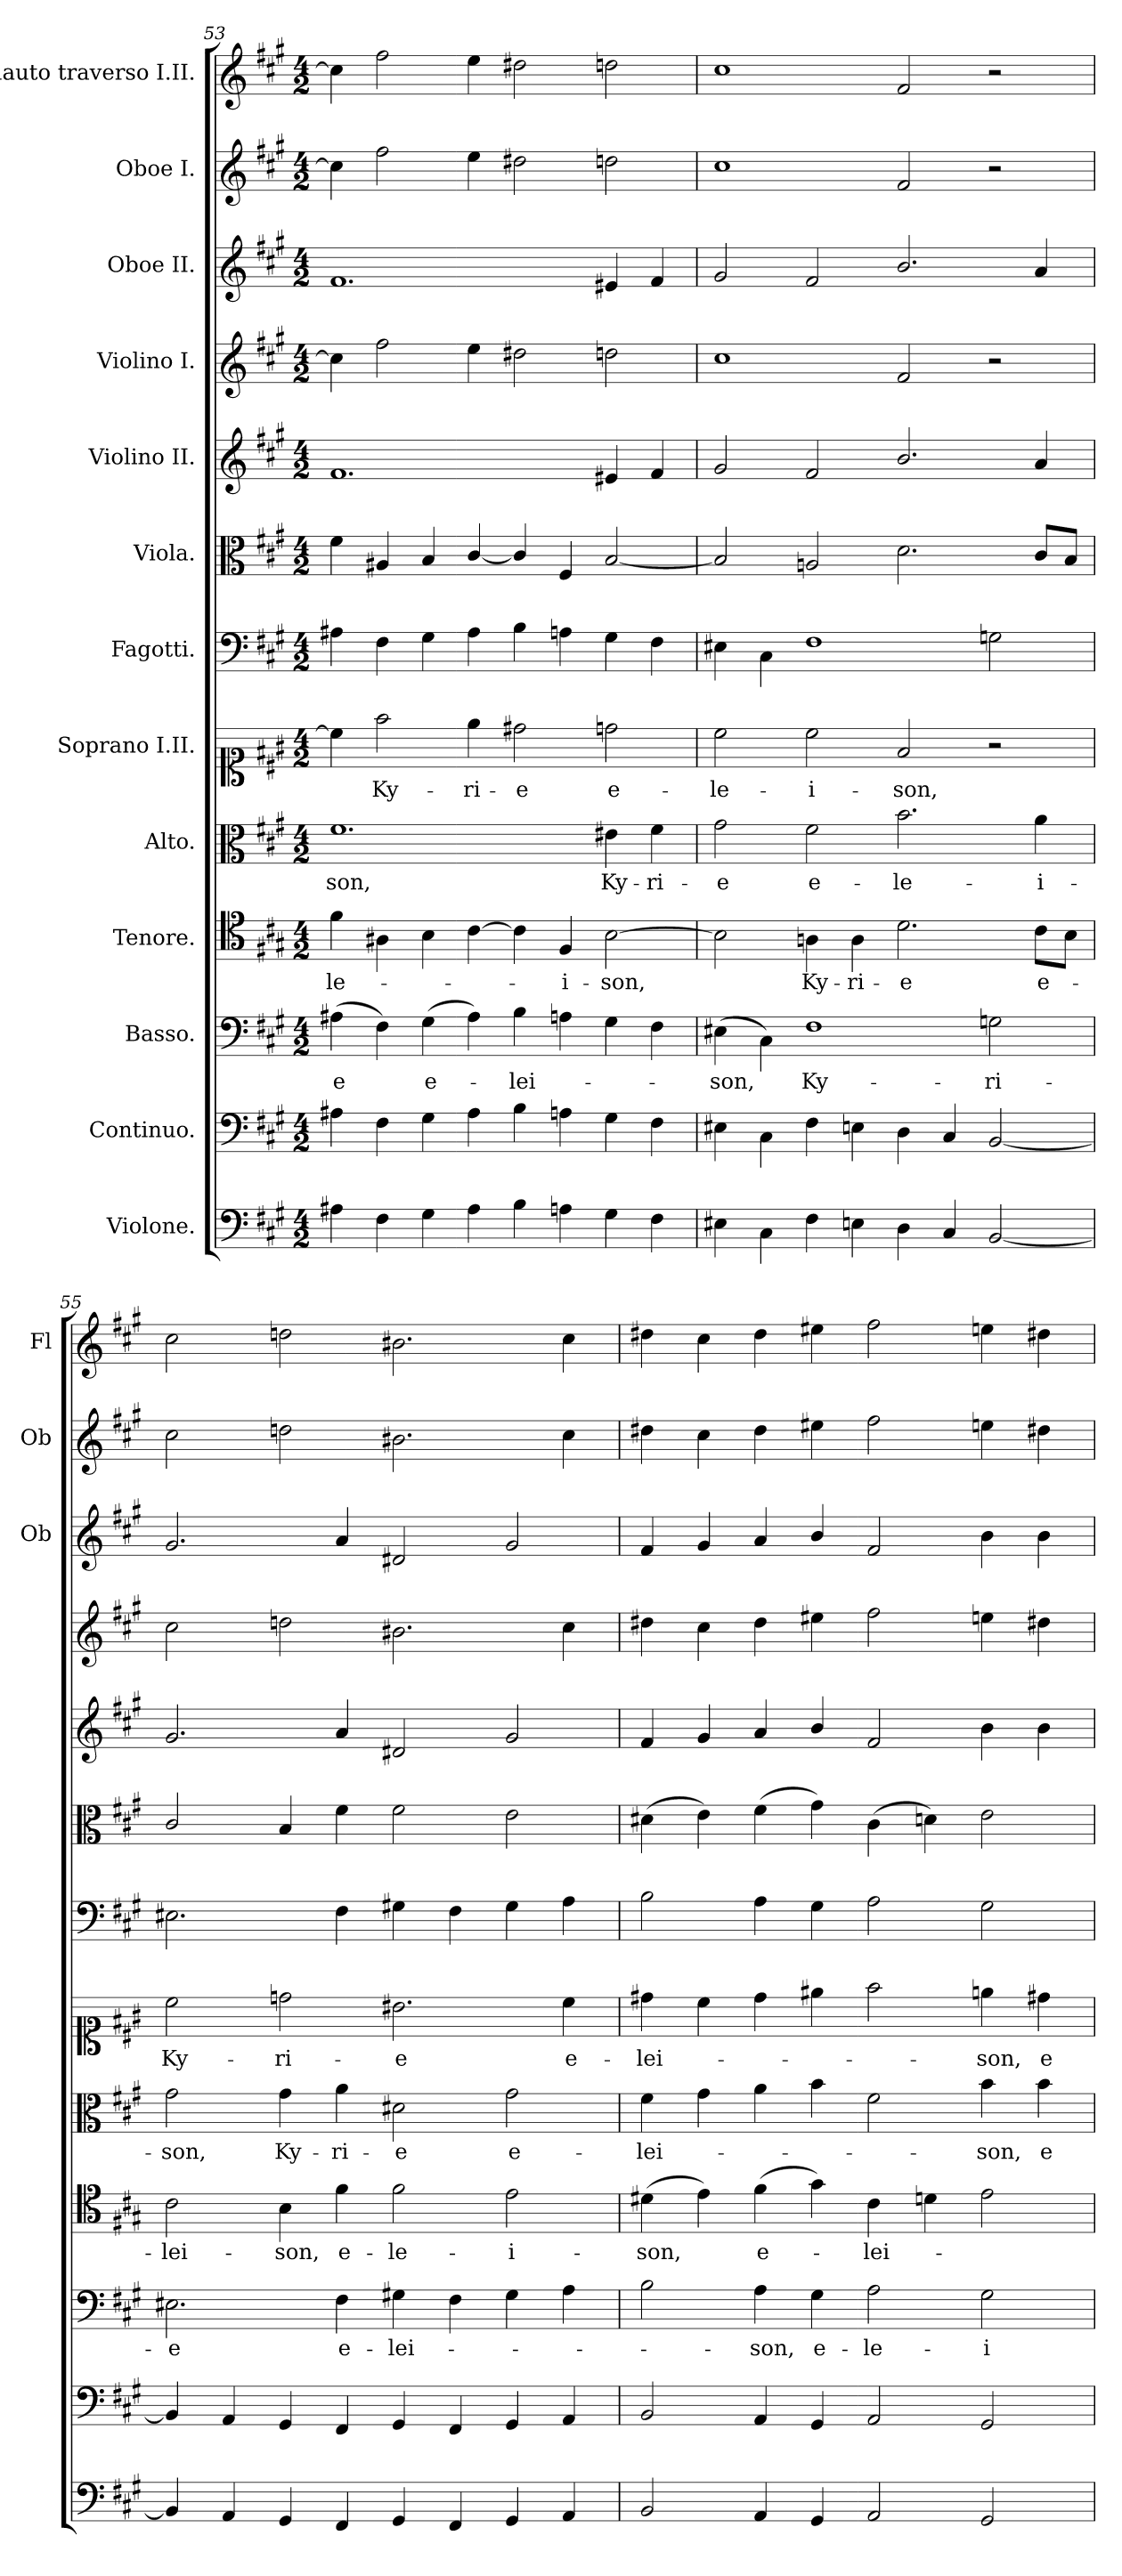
**kern	**kern	**kern	**text	**kern	**text	**kern	**text	**kern	**text	**kern	**kern	**kern	**kern	**kern	**kern	**kern
*part13	*part12	*part11	*part11	*part10	*part10	*part9	*part9	*part8	*part8	*part7	*part6	*part5	*part4	*part3	*part2	*part1
*staff13	*staff12	*staff11	*staff11	*staff10	*staff10	*staff9	*staff9	*staff8	*staff8	*staff7	*staff6	*staff5	*staff4	*staff3	*staff2	*staff1
*I"Violone.	*I"Continuo.	*I"Basso.	*	*I"Tenore.	*	*I"Alto.	*	*I"Soprano I.II.	*	*I"Fagotti.	*I"Viola.	*I"Violino II.	*I"Violino I.	*I"Oboe II.	*I"Oboe I.	*I"Flauto traverso I.II.
*	*	*	*	*	*	*	*	*	*	*	*	*	*	*I'Ob	*I'Ob	*I'Fl
*clefF4	*clefF4	*clefF4	*	*clefC4	*	*clefC3	*	*clefC1	*	*clefF4	*clefC3	*clefG2	*clefG2	*clefG2	*clefG2	*clefG2
*ITrd7c12	*	*	*	*	*	*	*	*	*	*	*	*	*	*	*	*
*k[f#c#g#]	*k[f#c#g#]	*k[f#c#g#]	*	*k[f#c#g#]	*	*k[f#c#g#]	*	*k[f#c#g#]	*	*k[f#c#g#]	*k[f#c#g#]	*k[f#c#g#]	*k[f#c#g#]	*k[f#c#g#]	*k[f#c#g#]	*k[f#c#g#]
*M4/2	*M4/2	*M4/2	*	*M4/2	*	*M4/2	*	*M4/2	*	*M4/2	*M4/2	*M4/2	*M4/2	*M4/2	*M4/2	*M4/2
=53	=53	=53	=53	=53	=53	=53	=53	=53	=53	=53	=53	=53	=53	=53	=53	=53
!	!	!	!LO:LY:b	!	!LO:LY:b	!	!LO:LY:b	!	!	!	!	!	!	!	!	!
4AA#X\	4A#X\	(4A#X\	-e	4f#\	-le-	1.f#	-son,	4cc#\]	.	4A#X\	4f#\	1.f#	4cc#\]	1.f#	4cc#\]	4cc#\]
!	!	!	!	!	!	!	!	!	!LO:LY:b	!	!	!	!	!	!	!
4FF#\	4F#\	4F#\)	.	4A#X\	.	.	.	2ff#\	Ky-	4F#\	4A#X/	.	2ff#\	.	2ff#\	2ff#\
!	!	!	!LO:LY:b	!	!	!	!	!	!	!	!	!	!	!	!	!
4GG#\	4G#\	(4G#\	e-	4B\	.	.	.	.	.	4G#\	4B/	.	.	.	.	.
!	!	!	!	!	!	!	!	!	!LO:LY:b	!	!	!	!	!	!	!
4AA#\	4A#\	4A#\)	.	[4c#\	.	.	.	4ee\	-ri-	4A#\	[4c#/	.	4ee\	.	4ee\	4ee\
!	!	!	!LO:LY:b	!	!	!	!	!	!LO:LY:b	!	!	!	!	!	!	!
4BB\	4B\	4B\	-lei-	4c#\]	.	.	.	2dd#X\	-e	4B\	4c#/]	.	2dd#X\	.	2dd#X\	2dd#X\
!	!	!	!	!	!LO:LY:b	!	!	!	!	!	!	!	!	!	!	!
4AAn\	4An\	4An\	.	4F#/	-i-	.	.	.	.	4An\	4F#/	.	.	.	.	.
!	!	!	!	!	!LO:LY:b	!	!LO:LY:b	!	!LO:LY:b	!	!	!	!	!	!	!
4GG#\	4G#\	4G#\	.	[2B\	-son,	4e#X\	Ky-	2ddn\	e-	4G#\	[2B/	4e#X/	2ddn\	4e#X/	2ddn\	2ddn\
!	!	!	!	!	!	!	!LO:LY:b	!	!	!	!	!	!	!	!	!
4FF#\	4F#\	4F#\	.	.	.	4f#\	-ri-	.	.	4F#\	.	4f#/	.	4f#/	.	.
=54	=54	=54	=54	=54	=54	=54	=54	=54	=54	=54	=54	=54	=54	=54	=54	=54
!	!	!	!LO:LY:b	!	!	!	!LO:LY:b	!	!LO:LY:b	!	!	!	!	!	!	!
4EE#X\	4E#X\	(4E#X\	-son,	2B\]	.	2g#\	-e	2cc#\	-le-	4E#X\	2B/]	2g#/	1cc#	2g#/	1cc#	1cc#
4CC#\	4C#\	4C#\)	.	.	.	.	.	.	.	4C#\	.	.	.	.	.	.
!	!	!	!LO:LY:b	!	!LO:LY:b	!	!LO:LY:b	!	!LO:LY:b	!	!	!	!	!	!	!
4FF#\	4F#\	1F#	Ky-	4An\	Ky-	2f#\	e-	2cc#\	-i-	1F#	2An/	2f#/	.	2f#/	.	.
!	!	!	!	!	!LO:LY:b	!	!	!	!	!	!	!	!	!	!	!
4EEn\	4En\	.	.	4A\	-ri-	.	.	.	.	.	.	.	.	.	.	.
!	!	!	!	!	!LO:LY:b	!	!LO:LY:b	!	!LO:LY:b	!	!	!	!	!	!	!
4DD\	4D\	.	.	2.d\	-e	2.b\	-le-	2f#/	-son,	.	2.d\	2.b/	2f#/	2.b/	2f#/	2f#/
4CC#/	4C#/	.	.	.	.	.	.	.	.	.	.	.	.	.	.	.
!	!	!	!LO:LY:b	!	!	!	!	!	!	!	!	!	!	!	!	!
[2BBB/	[2BB/	2Gn\	-ri-	.	.	.	.	2r	.	2Gn\	.	.	2r	.	2r	2r
!	!	!	!	!	!LO:LY:b	!	!LO:LY:b	!	!	!	!	!	!	!	!	!
.	.	.	.	8c#\L	e-	4a\	-i-	.	.	.	8c#/L	4a/	.	4a/	.	.
.	.	.	.	8B\J	.	.	.	.	.	.	8B/J	.	.	.	.	.
!!LO:LB:g=z
=55	=55	=55	=55	=55	=55	=55	=55	=55	=55	=55	=55	=55	=55	=55	=55	=55
!	!	!	!LO:LY:b	!	!LO:LY:b	!	!LO:LY:b	!	!LO:LY:b	!	!	!	!	!	!	!
4BBB/]	4BB/]	2.E#X\	-e	2c#\	lei-	2g#\	-son,	2cc#\	Ky-	2.E#X\	2c#/	2.g#/	2cc#\	2.g#/	2cc#\	2cc#\
4AAA/	4AA/	.	.	.	.	.	.	.	.	.	.	.	.	.	.	.
!	!	!	!	!	!LO:LY:b	!	!LO:LY:b	!	!LO:LY:b	!	!	!	!	!	!	!
4GGG#/	4GG#/	.	.	4B\	-son,	4g#\	Ky-	2ddn\	-ri-	.	4B/	.	2ddn\	.	2ddn\	2ddn\
!	!	!	!LO:LY:b	!	!LO:LY:b	!	!LO:LY:b	!	!	!	!	!	!	!	!	!
4FFF#/	4FF#/	4F#\	e-	4f#\	e-	4a\	-ri-	.	.	4F#\	4f#\	4a/	.	4a/	.	.
!	!	!	!LO:LY:b	!	!LO:LY:b	!	!LO:LY:b	!	!LO:LY:b	!	!	!	!	!	!	!
4GGG#/	4GG#/	4G#X\	-lei-	2f#\	-le-	2d#X\	-e	2.b#X\	-e	4G#X\	2f#\	2d#X/	2.b#X\	2d#X/	2.b#X\	2.b#X\
4FFF#/	4FF#/	4F#\	.	.	.	.	.	.	.	4F#\	.	.	.	.	.	.
!	!	!	!	!	!LO:LY:b	!	!LO:LY:b	!	!	!	!	!	!	!	!	!
4GGG#/	4GG#/	4G#\	.	2e\	-i-	2g#\	e-	.	.	4G#\	2e\	2g#/	.	2g#/	.	.
!	!	!	!	!	!	!	!	!	!LO:LY:b	!	!	!	!	!	!	!
4AAA/	4AA/	4A\	.	.	.	.	.	4cc#\	e-	4A\	.	.	4cc#\	.	4cc#\	4cc#\
=56	=56	=56	=56	=56	=56	=56	=56	=56	=56	=56	=56	=56	=56	=56	=56	=56
!	!	!	!	!	!LO:LY:b	!	!LO:LY:b	!	!LO:LY:b	!	!	!	!	!	!	!
2BBB/	2BB/	2B\	.	(4d#X\	-son,	4f#\	-lei-	4dd#X\	-lei-	2B\	(4d#X\	4f#/	4dd#X\	4f#/	4dd#X\	4dd#X\
.	.	.	.	4e\)	.	4g#\	.	4cc#\	.	.	4e\)	4g#/	4cc#\	4g#/	4cc#\	4cc#\
!	!	!	!LO:LY:b	!	!LO:LY:b	!	!	!	!	!	!	!	!	!	!	!
4AAA/	4AA/	4A\	-son,	(4f#\	e-	4a\	.	4dd#\	.	4A\	(4f#\	4a/	4dd#\	4a/	4dd#\	4dd#\
!	!	!	!LO:LY:b	!	!	!	!	!	!	!	!	!	!	!	!	!
4GGG#/	4GG#/	4G#\	e-	4g#\)	.	4b\	.	4ee#X\	.	4G#\	4g#\)	4b/	4ee#X\	4b/	4ee#X\	4ee#X\
!	!	!	!LO:LY:b	!	!LO:LY:b	!	!	!	!	!	!	!	!	!	!	!
2AAA/	2AA/	2A\	-le-	4c#\	-lei-	2f#\	.	2ff#\	.	2A\	(4c#\	2f#/	2ff#\	2f#/	2ff#\	2ff#\
.	.	.	.	4dn\	.	.	.	.	.	.	4dn\)	.	.	.	.	.
!	!	!	!LO:LY:b	!	!	!	!LO:LY:b	!	!LO:LY:b	!	!	!	!	!	!	!
2GGG#/	2GG#/	2G#\	-i-	2e\	.	4b\	-son,	4een\	-son,	2G#\	2e\	4b\	4een\	4b\	4een\	4een\
!	!	!	!	!	!	!	!LO:LY:b	!	!LO:LY:b	!	!	!	!	!	!	!
.	.	.	.	.	.	4b\	e-	4dd#X\	e-	.	.	4b\	4dd#X\	4b\	4dd#X\	4dd#X\
=	=	=	=	=	=	=	=	=	=	=	=	=	=	=	=	=
*-	*-	*-	*-	*-	*-	*-	*-	*-	*-	*-	*-	*-	*-	*-	*-	*-
